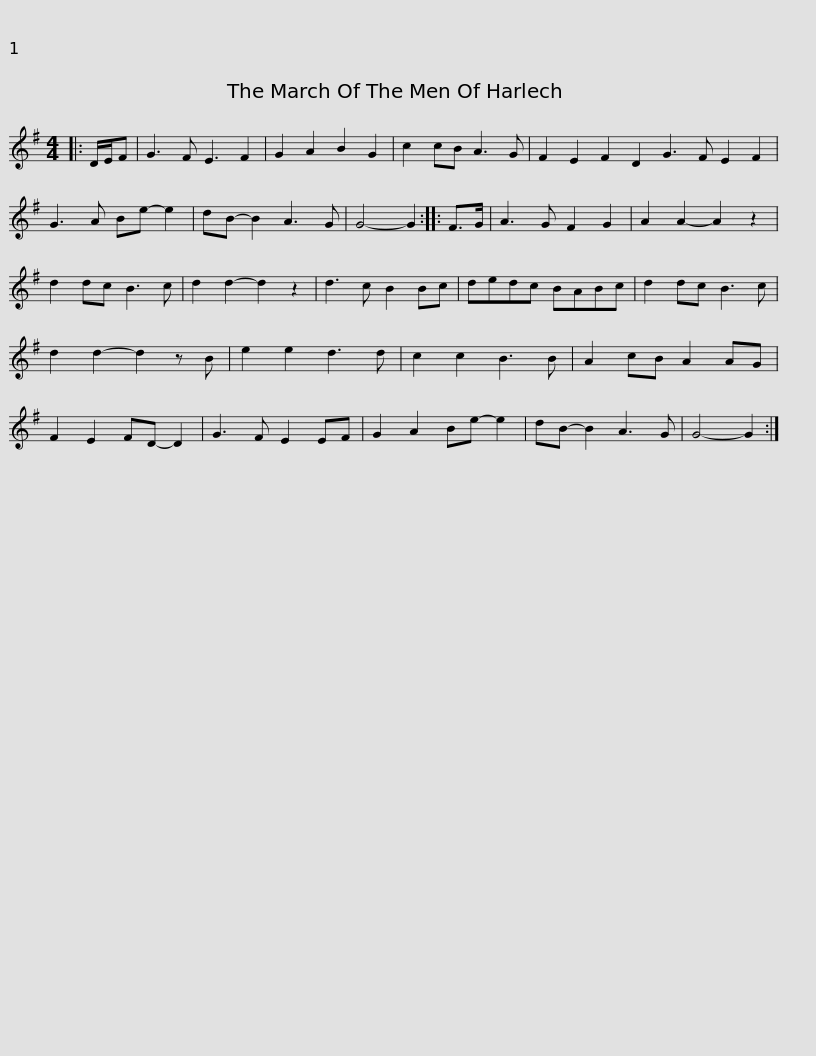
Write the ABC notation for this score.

X:1
L:1/8
M:4/4
I:linebreak $
K:G
V:1 treble
V:1
|: D/E/F | G3 F E3 F2 | G2 A2 B2 G2 | c2 cB A3 G | F2 E2 F2 D2 G3 F E2 F2 |$ %5
 G3 A Be- e2 | dB- B2 A3 G | G4- G2 :: F>G | A3 G F2 G2 | %10
 A2 A2- A2 z2 | d2 dc B3 c | d2 d2- d2 z2 | d3 c B2 Bc |$ dedc BABc | %15
 d2 dc B3 c | d2 d2- d2 z B | e2 e2 d3 d | c2 c2 B3 B | A2 cB A2 AG | %20
 F2 E2 FD- D2 | G3 F E2 EF |$ G2 A2 Be- e2 | dB- B2 A3 G | G4- G2 :| %25
